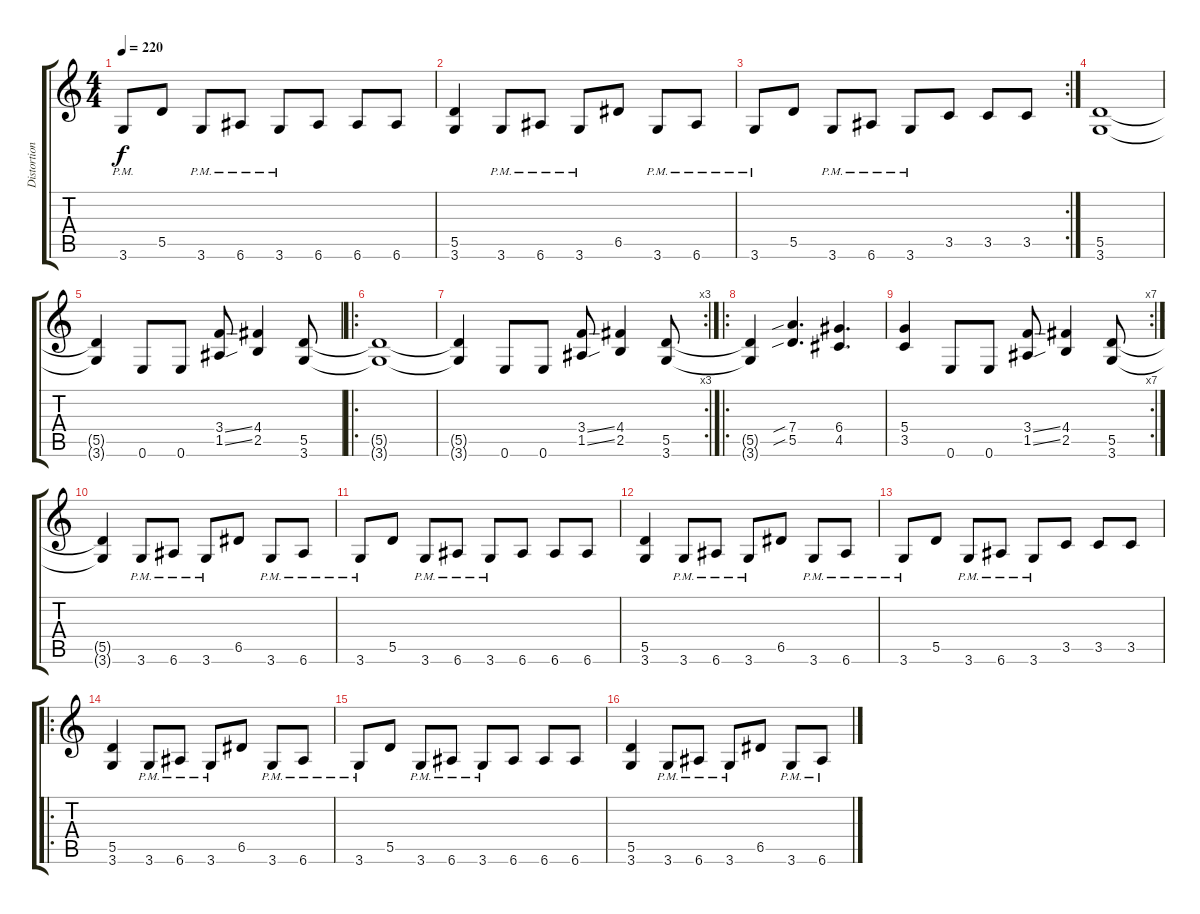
\track ("Distortion 2" "Distortion") {instrument distortionguitar}
\staff {score tabs}
\tuning (E4 B3 G3 D3 A2 E2) {hide}
\ts (4 4)
\tempo 220
\clef g2
\ks c
3.6{pm}.8{dy f} 5.5.8 3.6{pm}.8 6.6{pm}.8 3.6{pm}.8 6.6.8 6.6.8 6.6.8 |
(5.5 3.6).4 3.6{pm}.8 6.6{pm}.8 3.6{pm}.8 6.5.8 3.6{pm}.8 6.6{pm}.8 |
\rc 2
3.6{pm}.8 5.5.8 3.6{pm}.8 6.6{pm}.8 3.6{pm}.8 3.5.8 3.5.8 3.5.8 |
(5.5 3.6).1 |
(5.5{t} 3.6{t}).4 0.6.8 0.6.8 (3.4{ss} 1.5{ss}).8 (4.4 2.5).4 (5.5 3.6).8 |
\ro
(5.5{t} 3.6{t}).1 |
\rc 3
(5.5{t} 3.6{t}).4 0.6.8 0.6.8 (3.4{ss} 1.5{ss}).8 (4.4 2.5).4 (5.5 3.6).8 |
\ro
(5.5{t} 3.6{t}).4 (7.4{sib} 5.5{sib}).4{d} (6.4 4.5).4{d} |
\rc 7
(5.4 3.5).4 0.6.8 0.6.8 (3.4{ss} 1.5{ss}).8 (4.4 2.5).4 (5.5 3.6).8 |
(5.5{t} 3.6{t}).4 3.6{pm}.8 6.6{pm}.8 3.6{pm}.8 6.5.8 3.6{pm}.8 6.6{pm}.8 |
3.6{pm}.8 5.5.8 3.6{pm}.8 6.6{pm}.8 3.6{pm}.8 6.6.8 6.6.8 6.6.8 |
(5.5 3.6).4 3.6{pm}.8 6.6{pm}.8 3.6{pm}.8 6.5.8 3.6{pm}.8 6.6{pm}.8 |
3.6{pm}.8 5.5.8 3.6{pm}.8 6.6{pm}.8 3.6{pm}.8 3.5.8 3.5.8 3.5.8 |
\ro
(5.5 3.6).4 3.6{pm}.8 6.6{pm}.8 3.6{pm}.8 6.5.8 3.6{pm}.8 6.6{pm}.8 |
3.6{pm}.8 5.5.8 3.6{pm}.8 6.6{pm}.8 3.6{pm}.8 6.6.8 6.6.8 6.6.8 |
(5.5 3.6).4 3.6{pm}.8 6.6{pm}.8 3.6{pm}.8 6.5.8 3.6{pm}.8 6.6{pm}.8
